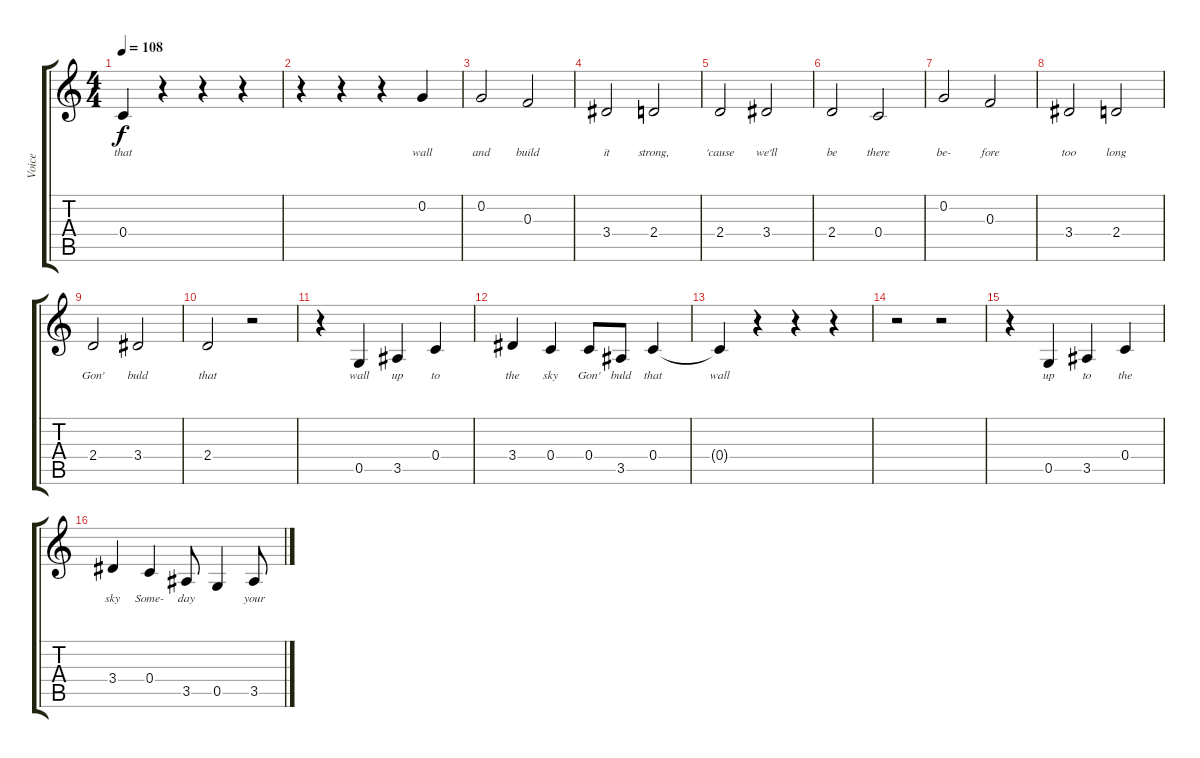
\track ("Voice" "Voice") {instrument acousticbass}
\staff {score tabs}
\tuning (C4 G3 F3 C3 G2 C2) {hide}
\ts (4 4)
\tempo 108
\clef g2
\ks c
0.4{t}.4{lyrics (0 "that") lyrics (1 "") lyrics (2 "") lyrics (3 "") lyrics (4 "") dy f} r.4 r.4 r.4 |
r.4 r.4 r.4 0.2.4{lyrics (0 "wall") lyrics (1 "") lyrics (2 "") lyrics (3 "") lyrics (4 "")} |
0.2.2{lyrics (0 "and") lyrics (1 "") lyrics (2 "") lyrics (3 "") lyrics (4 "")} 0.3.2{lyrics (0 "build") lyrics (1 "") lyrics (2 "") lyrics (3 "") lyrics (4 "")} |
3.4.2{lyrics (0 "it") lyrics (1 "") lyrics (2 "") lyrics (3 "") lyrics (4 "")} 2.4.2{lyrics (0 "strong,") lyrics (1 "") lyrics (2 "") lyrics (3 "") lyrics (4 "")} |
2.4.2{lyrics (0 "'cause") lyrics (1 "") lyrics (2 "") lyrics (3 "") lyrics (4 "")} 3.4.2{lyrics (0 "we'll") lyrics (1 "") lyrics (2 "") lyrics (3 "") lyrics (4 "")} |
2.4.2{lyrics (0 "be") lyrics (1 "") lyrics (2 "") lyrics (3 "") lyrics (4 "")} 0.4.2{lyrics (0 "there") lyrics (1 "") lyrics (2 "") lyrics (3 "") lyrics (4 "")} |
0.2.2{lyrics (0 "be-") lyrics (1 "") lyrics (2 "") lyrics (3 "") lyrics (4 "")} 0.3.2{lyrics (0 "fore") lyrics (1 "") lyrics (2 "") lyrics (3 "") lyrics (4 "")} |
3.4.2{lyrics (0 "too") lyrics (1 "") lyrics (2 "") lyrics (3 "") lyrics (4 "")} 2.4.2{lyrics (0 "long") lyrics (1 "") lyrics (2 "") lyrics (3 "") lyrics (4 "")} |
2.4.2{lyrics (0 "Gon'") lyrics (1 "") lyrics (2 "") lyrics (3 "") lyrics (4 "")} 3.4.2{lyrics (0 "buld") lyrics (1 "") lyrics (2 "") lyrics (3 "") lyrics (4 "")} |
2.4.2{lyrics (0 "that") lyrics (1 "") lyrics (2 "") lyrics (3 "") lyrics (4 "")} r.2 |
r.4 0.5.4{lyrics (0 "wall") lyrics (1 "") lyrics (2 "") lyrics (3 "") lyrics (4 "")} 3.5.4{lyrics (0 "up") lyrics (1 "") lyrics (2 "") lyrics (3 "") lyrics (4 "")} 0.4.4{lyrics (0 "to") lyrics (1 "") lyrics (2 "") lyrics (3 "") lyrics (4 "")} |
3.4.4{lyrics (0 "the") lyrics (1 "") lyrics (2 "") lyrics (3 "") lyrics (4 "")} 0.4.4{lyrics (0 "sky") lyrics (1 "") lyrics (2 "") lyrics (3 "") lyrics (4 "")} 0.4.8{lyrics (0 "Gon'") lyrics (1 "") lyrics (2 "") lyrics (3 "") lyrics (4 "")} 3.5.8{lyrics (0 "buld") lyrics (1 "") lyrics (2 "") lyrics (3 "") lyrics (4 "")} 0.4.4{lyrics (0 "that") lyrics (1 "") lyrics (2 "") lyrics (3 "") lyrics (4 "")} |
0.4{t}.4{lyrics (0 "wall") lyrics (1 "") lyrics (2 "") lyrics (3 "") lyrics (4 "")} r.4 r.4 r.4 |
r.2 r.2 |
r.4 0.5.4{lyrics (0 "up") lyrics (1 "") lyrics (2 "") lyrics (3 "") lyrics (4 "")} 3.5.4{lyrics (0 "to") lyrics (1 "") lyrics (2 "") lyrics (3 "") lyrics (4 "")} 0.4.4{lyrics (0 "the") lyrics (1 "") lyrics (2 "") lyrics (3 "") lyrics (4 "")} |
3.4.4{lyrics (0 "sky") lyrics (1 "") lyrics (2 "") lyrics (3 "") lyrics (4 "")} 0.4.4{lyrics (0 "Some-") lyrics (1 "") lyrics (2 "") lyrics (3 "") lyrics (4 "")} 3.5.8{lyrics (0 "day") lyrics (1 "") lyrics (2 "") lyrics (3 "") lyrics (4 "")} 0.5.4{lyrics (0 "") lyrics (1 "") lyrics (2 "") lyrics (3 "") lyrics (4 "")} 3.5.8{lyrics (0 "your") lyrics (1 "") lyrics (2 "") lyrics (3 "") lyrics (4 "")}
